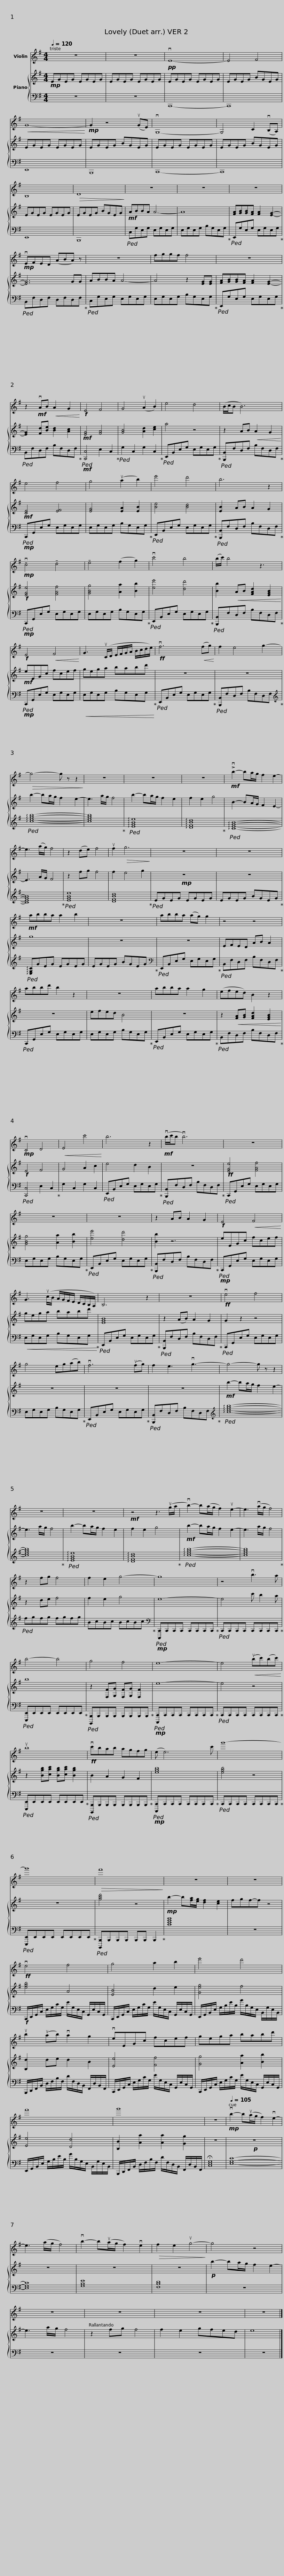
X:1
%%score 1 { 2 | 3 }
L:1/8
Q:1/4=120
M:4/4
I:linebreak $
K:G
V:1 treble
V:2 treble
V:3 bass
V:1
 z8 | z8 |!pp! vE8- | E4 F4 |!<(! G8-!<)! |$ %5
!mp! G2 z4 (uGE) | vG,8- | G,4 C2 (vB,A,) | B,8 |!>(! D8!>)! |$ %10
 z8 | z8 | z8 |!mp! vEFED (ABA) z | z8 |$ %15
 fggf f4 | z8 | z2!mf! vAB!<(! A2 G2!<)! |!f! E4 F4 | G4 (uA2 B2) | %20
 e4 d4 |$ (B/c/B B6) | e4 f4 | g4 (ua2 b2) | e'4 d'4 | %25
 b6 z2 |$!mp! !tenuto!vc4 !tenuto!d4 | !tenuto!e4 (f2 g2) | vc'4 b4 | (b/c'/) b4 z3 | %30
!f! E4!<(! F4!<)! |$ G3 (uC/D/ E/F/G/A/ B/c/d/e/) |!ff! vf6!<(! (fg)!<)! | f2 e4 g2- |!>(! g4- g z z2!>)! |$ %35
 z8 | z8 | z8 |!mf! !>!vb2- ba/g/ f2 e2- | e3 (a/g/) f4 | %40
 z2 (de) f4 | uf2!>(! g6!>)! |$ z8 | z8 |!mf! abba a2 b2 | %45
 z8 |$ abba (ag) g2 | z4 z4 | abbd' b2 z2 | z8 |$ %50
 abba a2 g2 | (efed) B2 z2 |!mp! vC4 D4 |!<(! E4 c'4!<)! | b6 z2 |$ %55
!mf! (vb/c'/b vb6) | z8 | z8 | z8 | z2 AB A2 G2 |$ %60
!f! E4!<(! F4!<)! | G3 (uc/B/ A/G/F/E/ D/C/B,/A,/) | B,6 z2 | z8 |$!ff! ve4 f4 | %65
 g4 eg(ab) | vf6 (ufg) | f2 e3 vg3- | g4- g z z2 |$ z8 | %70
 z8 |!mf! z4 z3 (ug/a/ | vb2-) b(a/g/ f2) ue2- | e3 (va/g/ f4) | z2 fg f4 |$ %75
 f2 e2 g4- | g8 | z4 vb3 a | b4- b4 |$ g4 f4 | %80
 e8- | e4!<(! (ubc')(bc')!<)! |$ ub8 |!ff! vc'bab agfg | (e e6) c' |$ %85
 g'8- | g'8 |!>(! f'8!>)! | z8 |$ z8 | %90
!ff! ve4 f4 | g4 a2 b2 |$ e'4 d'4 | ub2 (uab) va2 g2 |$ veEGc fcef | %95
 gega babd' |$ f'8 | g'8 | z8 |[Q:1/4=105]!mp! vb2- b(ua/g/ f2) ve2- |$ %100
 e3 (a/g/ f4) | vb2- b(ua/g/ f2) ve2 |!>(! f2 e2 ug4-!>)! | g4 z4 | z8 | %105
 z8 | z8 | z8 |] %108
V:2
!mp! EGEG EGEG | EGEG EGEG | EGEG EGEG | EGEG BGEG | EGEG EGEG |$ %5
 EGEG BGEG | EGEG EGEG | EGEG BGEG | EGEG EGEG | EGEG BGEG |$ %10
!mf! ABBA A4- | A8 | [FA][GB][GB][FA] [FA]2 [EG]2- | [EG]6 GG | ABBA A4- |$ %15
 A4 z2 [EG][EG] | [FA][GB][GB][FA] [FA]2 [EG]2- | [EG]2 [Fd][Be] [Bd]2 [Ac]2 |!mf! [EG]4 [FA]4 | [GB]4 [Ad]2 [ce]2 | %20
 a4 z4 |$ z2 AB!<(! A2 G2!<)! |!mf! [CE]4 [EF]4 | [EG]4 [EA]2 [EB]2 | [Be]4 [Bd]4 | %25
 [EB]2 AB A2 G2 |$!f! [EGe]4 [FAf]4 | [GBg]4 [Aa]2 [Bb]2 | [ee']4 [dd']4 | [Bb]2!<(! AB [FAd]2 [EGB]2!<)! | %30
!mf! eEGc fcef |$ gega babd' | z8 | z8 | b2- ba/g/ f2 e2- |$ %35
 e3 a/g/ f4 | b2- ba/g/ f2 e2 | f2 e2 g4 | B2- BA/G/ F2 E2- | E3 A/G/ F4 | %40
 z2 fg f4 | f2 e4 g2- |$!mp! z8 | z8 | g8 | %45
 z8 |$ z8 | EFED AB A2 | z8 | efed B4 |$ %50
 z8 | z2!<(! [FA][GB] [FAd]2 [EGB]2!<)! |!f! E4 F4 | G4 A2 c2 | e4 d2 B2 |$ %55
 z8 |!ff! [EGe]4 [FAf]4 | [GBg]4 [Aa]2 [Bb]2 | [ee']4 [dd']4 | [Bb]2 z6 |$ %60
 eEGc fcef | gega babd' | [EGB]8 | z2 (AB) A2 G2 |$ G2 z2 z4 | %65
 z8 | z8 | z8 |!mf! b2- ba/g/ f2 e2- |$ e3 a/g/ f4 | %70
 b2- ba/g/ f2 e2 | f2 e2 g4 |!mf! b2- ba/g/ f2 e2- | e3 a/g/ f4 | z2 de f4 |$ %75
 f2 e2 g4 | e8- | e4 c' b2 a | b8 |$ z2 [F,F][G,G] [F,F][G,G] [F,F]2 | %80
 e8- | e4 z4 |$ z2 [Bgb][cac'] [Bgb][cac'] [Bgb]2 | B2 A2 G2 F2 | [egb]8 |$ %85
 [egb]4 z4 | z8 | [gbd']4 z4 |!mp! b2- b[fa]/[eg]/ [df]2 [ce]2 |$ fgf-f z4 | %90
 [egb]4 A4 | [EB]4 d2 e2 |$ [Geg]4 f4 | [B,d]2 de d2 B2 |$ [Ee]4 [Ff]4 | %95
 [Gg]4 [Aa]2 [Bb]2 |$ [Ee]4 [Dd]4 | [B,B]2 [Aa]2 [Aa]2 [Gg]2 | z8 |!p! z8 |$ %100
 z8 | z8 | z8 |!p! b2- ba/g/ f2 e2- | e3 a/g/ f4 | %105
 z2 fg f4 | f2 e2 gfed | e8 |] %108
V:3
 z8 | z8 | C,,8- | C,,8 | E,,8 |$ %5
 B,,,8 | C,,8- | C,,8 | E,,8 | B,,,8 |$ %10
!ped! C,G,E,G, E,G,E,G, | E,G,E,G, B,G,E,G,!ped-up! |!ped! E,,G,E,G, E,G,E,G,!ped-up! |!ped! B,,F,D,F, D,F,D,F,!ped-up! |!ped! C,G,E,G, E,G,E,G, |$ %15
 E,G,E,G, B,G,E,G,!ped-up! |!ped! E,,G,E,G, E,G,E,G,!ped-up! |!ped! B,,F,D,F, B,F,D,F,!ped-up! |!mf!!ped! [C,,C,]4 E,2 C,2!ped-up! |!ped! G,2 C,2 G,2 C,2!ped-up! | %20
!ped! E,,B,,E,G, E,G,E,G,!ped-up! |$!ped! [B,,,B,,]F,D,F, B,F,D,F,!ped-up! |!mp!!ped! C,,G,,E,G, E,G,E,G, | E,G,E,G, B,G,E,G,!ped-up! |!ped! E,,B,,E,G, E,G,E,G,!ped-up! | %25
!ped! [B,,,B,,]F,D,F, B,F,D,F,!ped-up! |$!mp!!ped! C,,G,,E,G, E,G,E,G, | E,G,E,G, B,G,E,G,!ped-up! |!ped! E,,B,,E,G, E,G,E,G,!ped-up! |!ped! [B,,,B,,]F,D,F, B,F,D,F,!ped-up! | %30
!mp!!ped! C,,G,,E,G, E,G,E,G, |$!<(! E,G,E,G, B,G,E,G,!ped-up!!<)! |!ped! E,,B,,E,G, E,G,E,G,!ped-up! |!ped! [B,,,B,,]F,D,F, B,F,D,F,!ped-up! |[K:treble]!ped! !arpeggio![cegb]8- |$ %35
 [cegb]8!ped-up! |!ped! !arpeggio![EGBe]8 | !arpeggio![DFBd]8!ped-up! |!ped! !arpeggio![CEGB]8- | [CEGB]8!ped-up! | %40
!ped! [EGBe]8 | [DFBd]8!ped-up! |$!ped! EGEG EGEG | EGEG BGEG!ped-up! |!ped! !arpeggio![E,G,C]GEG EGEG | %45
 EGEG BGEG!ped-up! |$[K:bass]!ped! E,,B,,E,G, E,G,E,G,!ped-up! |!ped! B,,F,D,F, B,F,D,F,!ped-up! |!ped! C,,G,,E,G, E,G,E,G, | E,G,E,G, B,G,E,G,!ped-up! |$ %50
!ped! E,,B,,E,G, E,G,E,G,!ped-up! |!ped! B,,F,D,F, B,F,D,F,!ped-up! |!ped! [C,,C,]4 E,2 C,2!ped-up! | G,2 C,2 G,2 C,2 |!ped! E,,B,,E,G, E,G,E,G,!ped-up! |$ %55
!ped! [B,,,B,,]F,D,F, B,F,D,F,!ped-up! |!ped! C,,G,,E,G, E,G,E,G, | E,G,E,G, B,G,E,G,!ped-up! |!ped! E,,B,,E,G, E,G,E,G,!ped-up! |!ped! [B,,,B,,]F,D,F, B,F,D,F,!ped-up! |$ %60
!mp!!ped! C,,G,,E,G, E,G,E,G, |!<(! E,G,E,G, B,G,E,G,!ped-up!!<)! |!ped! E,,B,,E,G, E,G,E,G,!ped-up! |!ped! [B,,,B,,]F,D,F, B,F,D,F,!ped-up! |$!ped! C,,G,,E,G, E,G,E,G, | %65
 E,G,E,G, B,G,E,G,!ped-up! |!ped! E,,B,,E,G, E,G,E,G,!ped-up! |!ped! [B,,,B,,]F,D,F, B,F,D,F,!ped-up! |[K:treble]!ped! !arpeggio![cegb]8- |$ [cegb]8!ped-up! | %70
!ped! !arpeggio![EGBe]8 | !arpeggio![DFBd]8!ped-up! |!ped! !arpeggio![cegb]8- | [cegb]8!ped-up! |!ped! fgfg fgfg |$ %75
 BcBc BcBc!ped-up! |[K:bass]!mp!!ped! [C,,,C,,]C,,C,,C,, C,,C,,C,,C,,!ped-up! |!ped! C,,C,,C,,C,, C,,C,,C,,C,,!ped-up! |!ped! [E,,,E,,]E,,E,,E,, E,,E,,E,,E,,!ped-up! |$!ped! [B,,,,B,,,]B,,,B,,,B,,, B,,,B,,,B,,,B,,,!ped-up! | %80
!mp!!ped! [C,,,C,,]C,,C,,C,, C,,C,,C,,C,,!ped-up! |!ped! C,,C,,C,,C,, C,,C,,C,,C,,!ped-up! |$!ped! [E,,,E,,]E,,E,,E,, E,,E,,E,,E,,!ped-up! |!ped! [B,,,,B,,,]B,,,B,,,B,,, B,,,B,,,B,,,B,,,!ped-up! |!mp!!ped! [C,,,C,,]C,,C,,C,, C,,C,,C,,C,,!ped-up! |$ %85
!ped! C,,C,,C,,C,, C,,C,,C,,C,,!ped-up! |!ped! [E,,,E,,]E,,E,,E,, E,,E,,E,,E,,!ped-up! |!ped! [B,,,,B,,,]B,,,B,,,B,,, B,,,B,,, B,,,2!ped-up! | [CEGB]8 |$ z8 | %90
!f! C,,/E,,/G,,/C,/ E,/G,/C/G,/ E/G,/E,/C,/ G,,/E,/C,/G,,/ | C,,/E,,/G,,/C,/ E,/G,/C/G,/ E/G,/E,/C,/ G,,/E,/C,/G,,/ |$ E,,/G,,/B,,/E,/ G,/B,/E/B,/ G/B,/G,/E,/ B,,/G,/E,/B,,/ | B,,,/D,,/F,,/B,,/ D,/F,/B,/F,/ D/F,/D,/B,,/ F,,/D,/B,,/F,,/ |$ C,,/E,,/G,,/C,/ E,/G,/C/G,/ E/G,/E,/C,/ G,,/E,/C,/G,,/ | %95
 C,,/E,,/G,,/C,/ E,/G,/C/G,/ E/G,/E,/C,/ G,,/E,/C,/G,,/ |$ E,,/G,,/B,,/E,/ G,/B,/E/B,/ G/B,/G,/E,/ B,,/G,/E,/B,,/ | B,,,/D,,/F,,/B,,/ D,/F,/B,/F,/ D/F,/D,/B,,/ F,,/D,/B,,/F,,/ | !fermata![C,E,G,]8 | [E,G,C]8- |$ %100
 [E,G,C]8 | [G,B,E]8 | [F,B,D]8 | z8 | z8 | %105
 z8 | z8 | z8 |] %108
